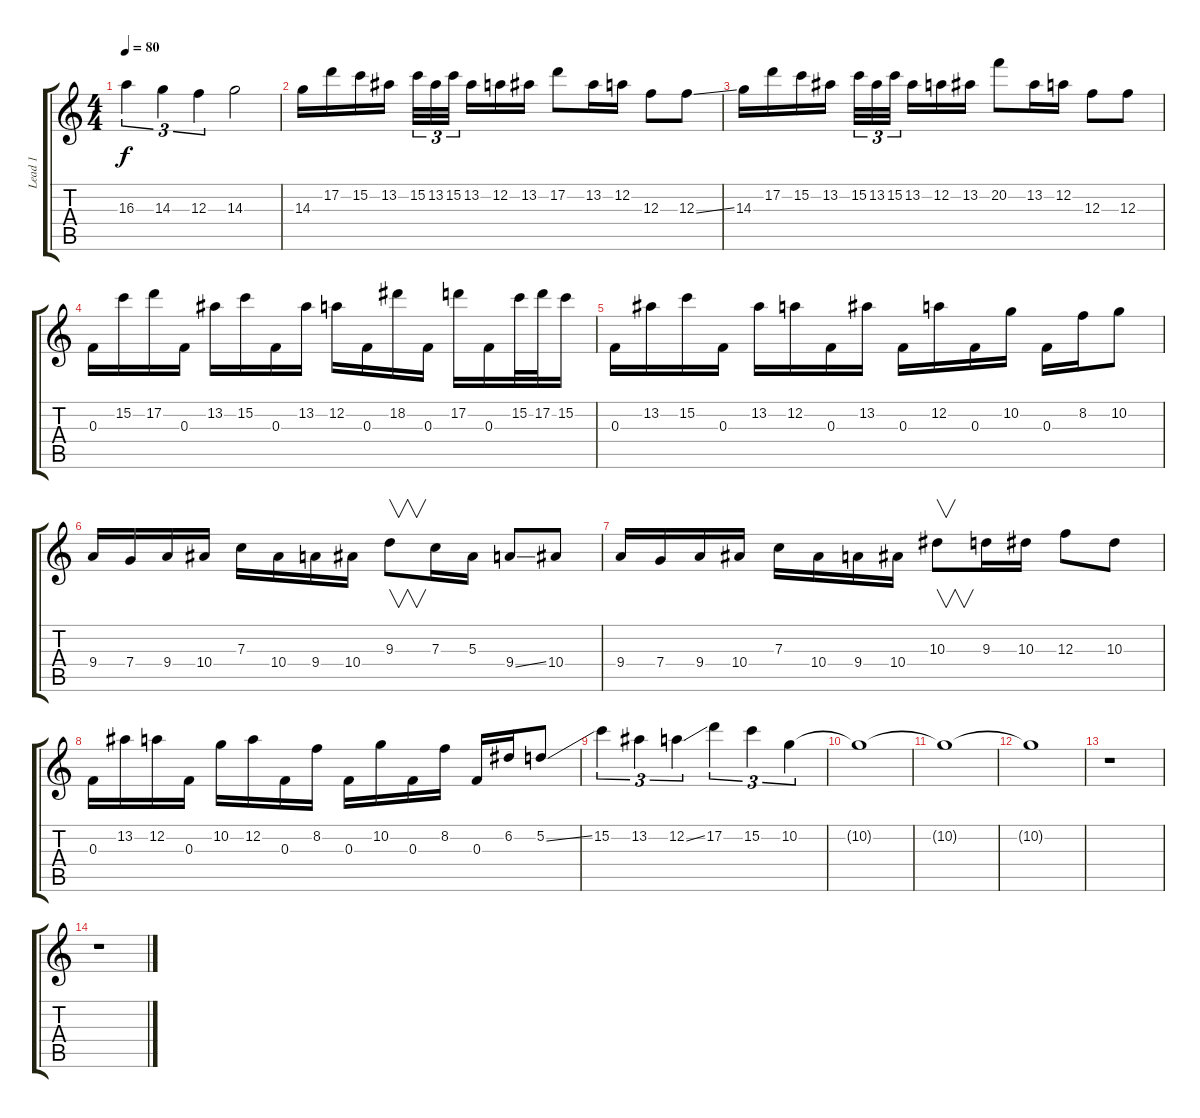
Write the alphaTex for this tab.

\track ("Lead 1" "Lead 1") {instrument distortionguitar}
\staff {score tabs}
\tuning (D4 A3 F3 C3 G2 D2) {hide}
\ts (4 4)
\tempo 80
\clef g2
\ks c
16.3.4{tu (3 2) dy f} 14.3.4{tu (3 2)} 12.3.4{tu (3 2)} 14.3.2 |
14.3.16 17.2.16 15.2.16 13.2.16 15.2.32{tu (3 2)} 13.2.32{tu (3 2)} 15.2.32{tu (3 2)} 13.2.16 12.2.16 13.2.16 17.2.8 13.2.16 12.2.16 12.3.8 12.3{ss}.8 |
14.3.16 17.2.16 15.2.16 13.2.16 15.2.32{tu (3 2)} 13.2.32{tu (3 2)} 15.2.32{tu (3 2)} 13.2.16 12.2.16 13.2.16 20.2.8 13.2.16 12.2.16 12.3.8 12.3.8 |
0.3.16 15.2.16 17.2.16 0.3.16 13.2.16 15.2.16 0.3.16 13.2.16 12.2.16 0.3.16 18.2.16 0.3.16 17.2.16 0.3.16 15.2.32 17.2.32 15.2.16 |
0.3.16 13.2.16 15.2.16 0.3.16 13.2.16 12.2.16 0.3.16 13.2.16 0.3.16 12.2.16 0.3.16 10.2.16 0.3.16 8.2.16 10.2.8 |
9.4.16 7.4.16 9.4.16 10.4.16 7.3.16 10.4.16 9.4.16 10.4.16 9.3.8{v} 7.3.16 5.3.16 9.4{ss}.8 10.4.8 |
9.4.16 7.4.16 9.4.16 10.4.16 7.3.16 10.4.16 9.4.16 10.4.16 10.3.8{v} 9.3.16 10.3.16 12.3.8 10.3.8 |
0.3.16 13.2.16 12.2.16 0.3.16 10.2.16 12.2.16 0.3.16 8.2.16 0.3.16 10.2.16 0.3.16 8.2.16 0.3.16 6.2.16 5.2{ss}.8 |
15.2.4{tu (3 2)} 13.2.4{tu (3 2)} 12.2{ss}.4{tu (3 2)} 17.2.4{tu (3 2)} 15.2.4{tu (3 2)} 10.2.4{tu (3 2)} |
10.2{t}.1 |
10.2{t}.1 |
10.2{t}.1 |
r.1 |
r.1
